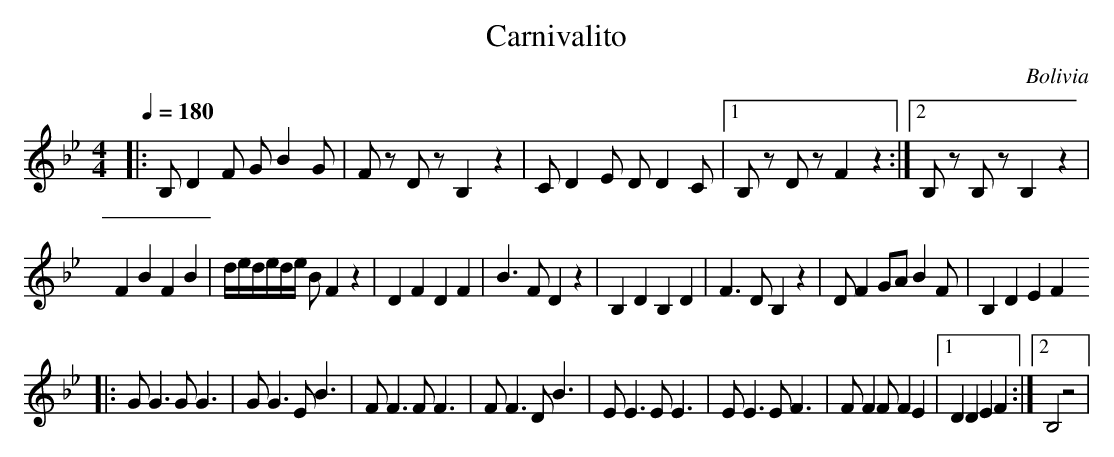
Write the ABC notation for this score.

X:1
T:Carnivalito
O:Bolivia
M:4/4
L:1/8
Q:1/4=180
K:Bb
|:B,D2 F GB2G |Fz Dz B,2 z2|C D2 E D D2 C |[1 B,z Dz F2 z2:|[2 B,z B,z B,2 z2|
F2 B2 F2 B2|d/e/d/e/d/e/ B F2 z2|D2 F2 D2 F2|B3 F D2 z2|\
B,2 D2 B,2 D2|F3 DB,2 z2| DF2GAB2F|B,2 D2 E2 F2
|:GG3 GG3|GG3 EB3| FF3 FF3| FF3 DB3|\
EE3 EE3| EE3 EF3|FF2F F2E2|[1 D2 D2 E2 F2:|[2 B,4 z4|
